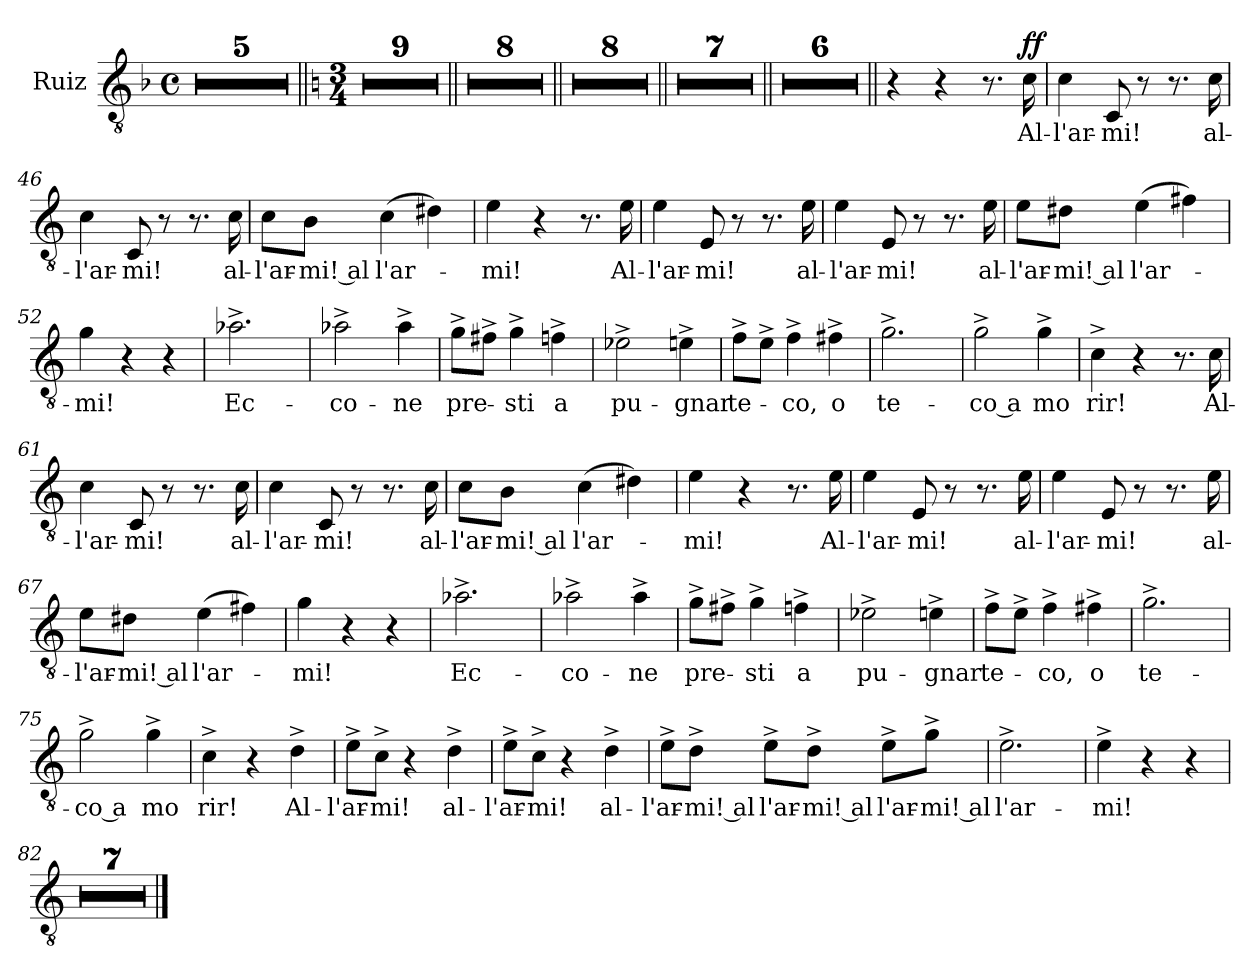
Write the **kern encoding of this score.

**kern	**text	**dynam
*part1	*part1	*part1
*staff1	*staff1	*staff1
*I"Ruiz	*	*
*I'R.	*	*
*clefGv2	*	*
*k[b-]	*	*
*M4/4	*	*
*met(c)	*	*
=1	=1	=1
1r	.	.
=2	=2	=2
1r	.	.
=3	=3	=3
1r	.	.
=4	=4	=4
1r	.	.
=5	=5	=5
1r;<	.	.
=6||	=6||	=6||
*k[]	*	*
*M3/4	*	*
2.r	.	.
=7	=7	=7
2.r	.	.
=8	=8	=8
2.r	.	.
=9	=9	=9
2.r	.	.
=10	=10	=10
2.r	.	.
!!LO:PB:g=z
=11	=11	=11
2.r	.	.
=12	=12	=12
2.r	.	.
=13	=13	=13
2.r	.	.
=14	=14	=14
2.r	.	.
=15||	=15||	=15||
2.r	.	.
=16	=16	=16
2.r	.	.
=17	=17	=17
2.r	.	.
=18	=18	=18
2.r	.	.
=19	=19	=19
2.r	.	.
=20	=20	=20
2.r	.	.
=21	=21	=21
2.r	.	.
=22	=22	=22
2.r	.	.
!!LO:PB:g=z
=23||	=23||	=23||
2.r	.	.
=24	=24	=24
2.r	.	.
=25	=25	=25
2.r	.	.
=26	=26	=26
2.r	.	.
=27	=27	=27
2.r	.	.
=28	=28	=28
2.r	.	.
=29	=29	=29
2.r	.	.
=30	=30	=30
2.r	.	.
=31||	=31||	=31||
2.r	.	.
=32	=32	=32
2.r	.	.
=33	=33	=33
2.r	.	.
=34	=34	=34
2.r	.	.
!!LO:PB:g=z
=35	=35	=35
2.r;<	.	.
=36	=36	=36
2.r	.	.
=37	=37	=37
2.r	.	.
=38||	=38||	=38||
2.r	.	.
=39	=39	=39
2.r	.	.
=40	=40	=40
2.r	.	.
=41	=41	=41
2.r	.	.
=42	=42	=42
2.r	.	.
=43	=43	=43
2.r;<	.	.
!!LO:PB:g=z
=44||	=44||	=44||
4r	.	.
4r	.	.
8.r	.	.
!	!LO:LY:b	!LO:DY:a
16c\	Al-	ff
=45	=45	=45
!	!LO:LY:b	!
4c\	-l'ar-	.
!	!LO:LY:b	!
8C/	-mi!	.
8r	.	.
8.r	.	.
!	!LO:LY:b	!
16c\	al-	.
=46	=46	=46
!	!LO:LY:b	!
4c\	-l'ar-	.
!	!LO:LY:b	!
8C/	-mi!	.
8r	.	.
8.r	.	.
!	!LO:LY:b	!
16c\	al-	.
=47	=47	=47
!	!LO:LY:b	!
8c\L	-l'ar-	.
!	!LO:LY:b	!
8B\J	mi! al	.
!	!LO:LY:b	!
(>4c\	-l'ar-	.
4d#X\)	.	.
=48	=48	=48
!	!LO:LY:b	!
4e\	-mi!	.
4r	.	.
8.r	.	.
!	!LO:LY:b	!
16e\	Al-	.
=49	=49	=49
!	!LO:LY:b	!
4e\	-l'ar-	.
!	!LO:LY:b	!
8E/	-mi!	.
8r	.	.
8.r	.	.
!	!LO:LY:b	!
16e\	al-	.
=50	=50	=50
!	!LO:LY:b	!
4e\	-l'ar-	.
!	!LO:LY:b	!
8E/	-mi!	.
8r	.	.
8.r	.	.
!	!LO:LY:b	!
16e\	al-	.
=51	=51	=51
!	!LO:LY:b	!
8e\L	-l'ar-	.
!	!LO:LY:b	!
8d#X\J	mi! al	.
!	!LO:LY:b	!
(>4e\	-l'ar-	.
4f#X\)	.	.
=52	=52	=52
!	!LO:LY:b	!
4g\	-mi!	.
4r	.	.
4r	.	.
=53	=53	=53
!	!LO:LY:b	!
2.a-X^\	Ec-	.
=54	=54	=54
!	!LO:LY:b	!
2a-X^\	-co-	.
!	!LO:LY:b	!
4a-^\	-ne	.
!!LO:PB:g=z
=55	=55	=55
!	!LO:LY:b	!
8g^\L	pre-	.
8f#X^\J	.	.
!	!LO:LY:b	!
4g^\	-sti	.
!	!LO:LY:b	!
4fn^\	a	.
=56	=56	=56
!	!LO:LY:b	!
2e-X^\	pu-	.
!	!LO:LY:b	!
4en^\	-gnar	.
=57	=57	=57
!	!LO:LY:b	!
8f^\L	te-	.
8e^\J	.	.
!	!LO:LY:b	!
4f^\	-co,	.
!	!LO:LY:b	!
4f#X^\	o	.
=58	=58	=58
!	!LO:LY:b	!
2.g^\	te-	.
=59	=59	=59
!	!LO:LY:b	!
2g^\	co a	.
!	!LO:LY:b	!
4g^\	mo	.
=60	=60	=60
!	!LO:LY:b	!
4c^\	-rir!	.
4r	.	.
8.r	.	.
!	!LO:LY:b	!
16c\	Al-	.
=61	=61	=61
!	!LO:LY:b	!
4c\	-l'ar-	.
!	!LO:LY:b	!
8C/	-mi!	.
8r	.	.
8.r	.	.
!	!LO:LY:b	!
16c\	al-	.
=62	=62	=62
!	!LO:LY:b	!
4c\	-l'ar-	.
!	!LO:LY:b	!
8C/	-mi!	.
8r	.	.
8.r	.	.
!	!LO:LY:b	!
16c\	al-	.
=63	=63	=63
!	!LO:LY:b	!
8c\L	-l'ar-	.
!	!LO:LY:b	!
8B\J	mi! al	.
!	!LO:LY:b	!
(>4c\	-l'ar-	.
4d#X\)	.	.
=64	=64	=64
!	!LO:LY:b	!
4e\	-mi!	.
4r	.	.
8.r	.	.
!	!LO:LY:b	!
16e\	Al-	.
=65	=65	=65
!	!LO:LY:b	!
4e\	-l'ar-	.
!	!LO:LY:b	!
8E/	-mi!	.
8r	.	.
8.r	.	.
!	!LO:LY:b	!
16e\	al-	.
!!LO:PB:g=z
=66	=66	=66
!	!LO:LY:b	!
4e\	-l'ar-	.
!	!LO:LY:b	!
8E/	-mi!	.
8r	.	.
8.r	.	.
!	!LO:LY:b	!
16e\	al-	.
=67	=67	=67
!	!LO:LY:b	!
8e\L	-l'ar-	.
!	!LO:LY:b	!
8d#X\J	mi! al	.
!	!LO:LY:b	!
(>4e\	-l'ar-	.
4f#X\)	.	.
=68	=68	=68
!	!LO:LY:b	!
4g\	-mi!	.
4r	.	.
4r	.	.
=69	=69	=69
!	!LO:LY:b	!
2.a-X^\	Ec-	.
=70	=70	=70
!	!LO:LY:b	!
2a-X^\	-co-	.
!	!LO:LY:b	!
4a-^\	-ne	.
=71	=71	=71
!	!LO:LY:b	!
8g^\L	pre-	.
8f#X^\J	.	.
!	!LO:LY:b	!
4g^\	-sti	.
!	!LO:LY:b	!
4fn^\	a	.
=72	=72	=72
!	!LO:LY:b	!
2e-X^\	pu-	.
!	!LO:LY:b	!
4en^\	-gnar	.
=73	=73	=73
!	!LO:LY:b	!
8f^\L	te-	.
8e^\J	.	.
!	!LO:LY:b	!
4f^\	-co,	.
!	!LO:LY:b	!
4f#X^\	o	.
=74	=74	=74
!	!LO:LY:b	!
2.g^\	te-	.
=75	=75	=75
!	!LO:LY:b	!
2g^\	co a	.
!	!LO:LY:b	!
4g^\	mo	.
=76	=76	=76
!	!LO:LY:b	!
4c^\	-rir!	.
4r	.	.
!	!LO:LY:b	!
4d^\	Al-	.
=77	=77	=77
!	!LO:LY:b	!
8e^\L	-l'ar-	.
!	!LO:LY:b	!
8c^\J	-mi!	.
4r	.	.
!	!LO:LY:b	!
4d^\	al-	.
=78	=78	=78
!	!LO:LY:b	!
8e^\L	-l'ar-	.
!	!LO:LY:b	!
8c^\J	-mi!	.
4r	.	.
!	!LO:LY:b	!
4d^\	al-	.
!!LO:PB:g=z
=79	=79	=79
!	!LO:LY:b	!
8e^\L	-l'ar-	.
!	!LO:LY:b	!
8d^\J	mi! al	.
!	!LO:LY:b	!
8e^\L	-l'ar-	.
!	!LO:LY:b	!
8d^\J	mi! al	.
!	!LO:LY:b	!
8e^\L	-l'ar-	.
!	!LO:LY:b	!
8g^\J	mi! al	.
=80	=80	=80
!	!LO:LY:b	!
2.e^\	-l'ar-	.
=81	=81	=81
!	!LO:LY:b	!
4e^\	-mi!	.
4r	.	.
4r	.	.
=82	=82	=82
2.r	.	.
=83	=83	=83
2.r	.	.
=84	=84	=84
2.r	.	.
=85	=85	=85
2.r	.	.
=86	=86	=86
2.r	.	.
=87	=87	=87
2.r	.	.
=88	=88	=88
2.r;<	.	.
==	==	==
*-	*-	*-
